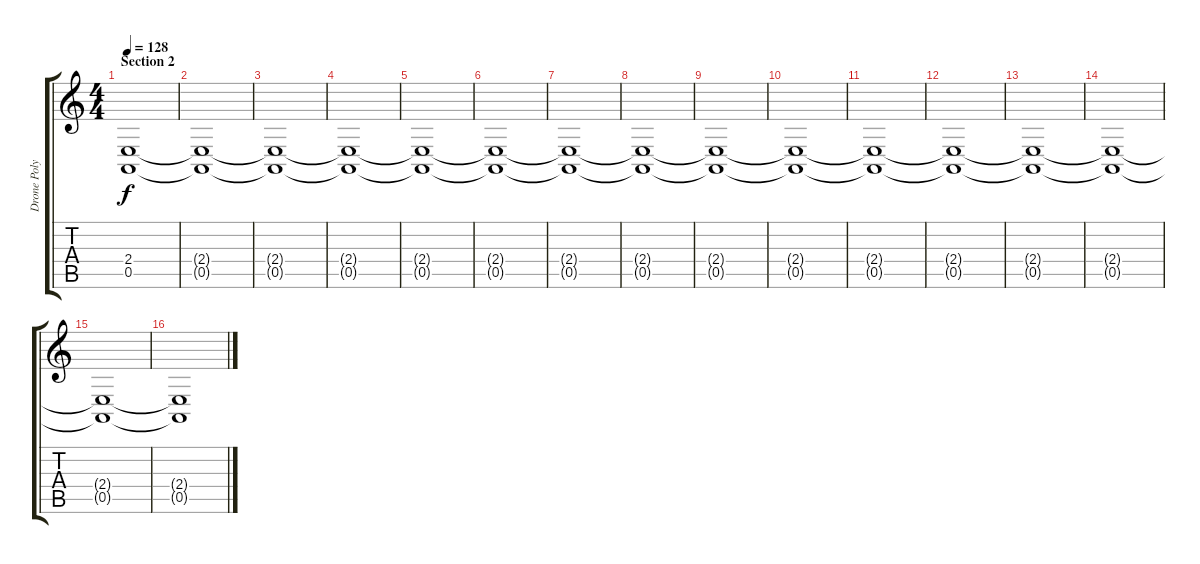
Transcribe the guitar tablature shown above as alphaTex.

\track ("Drone Polysynth 2" "Drone Poly") {instrument pad3polysynth}
\staff {score tabs}
\tuning (E4 B3 G3 D3 A2 E2) {hide}
\ts (4 4)
\section ("" "Section 2")
\tempo 128
\clef g2
\ks c
(2.4{t} 0.5{t}).1{dy f} |
(2.4{t} 0.5{t}).1 |
(2.4{t} 0.5{t}).1 |
(2.4{t} 0.5{t}).1 |
(2.4{t} 0.5{t}).1 |
(2.4{t} 0.5{t}).1 |
(2.4{t} 0.5{t}).1 |
(2.4{t} 0.5{t}).1 |
(2.4{t} 0.5{t}).1 |
(2.4{t} 0.5{t}).1 |
(2.4{t} 0.5{t}).1 |
(2.4{t} 0.5{t}).1 |
(2.4{t} 0.5{t}).1 |
(2.4{t} 0.5{t}).1 |
(2.4{t} 0.5{t}).1 |
(2.4{t} 0.5{t}).1
